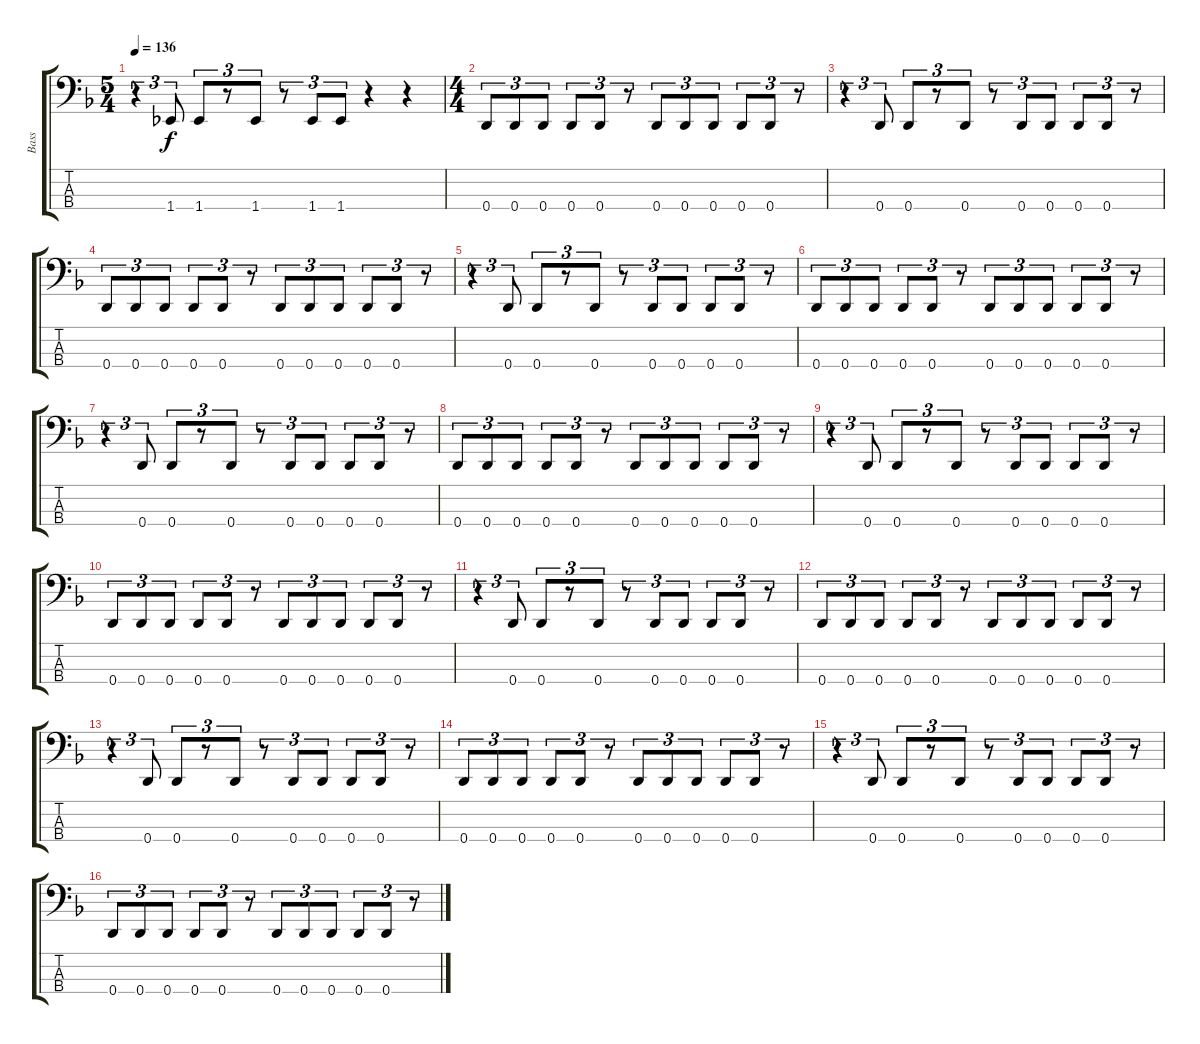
\track ("Bass" "Bass") {instrument electricbasspick}
\staff {score tabs}
\tuning (G2 D2 A1 D1) {hide}
\ts (5 4)
\tempo 136
\clef f4
\ks dminor
r.4{tu (3 2) dy f} 1.4.8{tu (3 2)} 1.4.8{tu (3 2)} r.8{tu (3 2)} 1.4.8{tu (3 2)} r.8{tu (3 2)} 1.4.8{tu (3 2)} 1.4.8{tu (3 2)} r.4 r.4 |
\ts (4 4)
0.4.8{tu (3 2)} 0.4.8{tu (3 2)} 0.4.8{tu (3 2)} 0.4.8{tu (3 2)} 0.4.8{tu (3 2)} r.8{tu (3 2)} 0.4.8{tu (3 2)} 0.4.8{tu (3 2)} 0.4.8{tu (3 2)} 0.4.8{tu (3 2)} 0.4.8{tu (3 2)} r.8{tu (3 2)} |
r.4{tu (3 2)} 0.4.8{tu (3 2)} 0.4.8{tu (3 2)} r.8{tu (3 2)} 0.4.8{tu (3 2)} r.8{tu (3 2)} 0.4.8{tu (3 2)} 0.4.8{tu (3 2)} 0.4.8{tu (3 2)} 0.4.8{tu (3 2)} r.8{tu (3 2)} |
0.4.8{tu (3 2)} 0.4.8{tu (3 2)} 0.4.8{tu (3 2)} 0.4.8{tu (3 2)} 0.4.8{tu (3 2)} r.8{tu (3 2)} 0.4.8{tu (3 2)} 0.4.8{tu (3 2)} 0.4.8{tu (3 2)} 0.4.8{tu (3 2)} 0.4.8{tu (3 2)} r.8{tu (3 2)} |
r.4{tu (3 2)} 0.4.8{tu (3 2)} 0.4.8{tu (3 2)} r.8{tu (3 2)} 0.4.8{tu (3 2)} r.8{tu (3 2)} 0.4.8{tu (3 2)} 0.4.8{tu (3 2)} 0.4.8{tu (3 2)} 0.4.8{tu (3 2)} r.8{tu (3 2)} |
0.4.8{tu (3 2)} 0.4.8{tu (3 2)} 0.4.8{tu (3 2)} 0.4.8{tu (3 2)} 0.4.8{tu (3 2)} r.8{tu (3 2)} 0.4.8{tu (3 2)} 0.4.8{tu (3 2)} 0.4.8{tu (3 2)} 0.4.8{tu (3 2)} 0.4.8{tu (3 2)} r.8{tu (3 2)} |
r.4{tu (3 2)} 0.4.8{tu (3 2)} 0.4.8{tu (3 2)} r.8{tu (3 2)} 0.4.8{tu (3 2)} r.8{tu (3 2)} 0.4.8{tu (3 2)} 0.4.8{tu (3 2)} 0.4.8{tu (3 2)} 0.4.8{tu (3 2)} r.8{tu (3 2)} |
0.4.8{tu (3 2)} 0.4.8{tu (3 2)} 0.4.8{tu (3 2)} 0.4.8{tu (3 2)} 0.4.8{tu (3 2)} r.8{tu (3 2)} 0.4.8{tu (3 2)} 0.4.8{tu (3 2)} 0.4.8{tu (3 2)} 0.4.8{tu (3 2)} 0.4.8{tu (3 2)} r.8{tu (3 2)} |
r.4{tu (3 2)} 0.4.8{tu (3 2)} 0.4.8{tu (3 2)} r.8{tu (3 2)} 0.4.8{tu (3 2)} r.8{tu (3 2)} 0.4.8{tu (3 2)} 0.4.8{tu (3 2)} 0.4.8{tu (3 2)} 0.4.8{tu (3 2)} r.8{tu (3 2)} |
0.4.8{tu (3 2)} 0.4.8{tu (3 2)} 0.4.8{tu (3 2)} 0.4.8{tu (3 2)} 0.4.8{tu (3 2)} r.8{tu (3 2)} 0.4.8{tu (3 2)} 0.4.8{tu (3 2)} 0.4.8{tu (3 2)} 0.4.8{tu (3 2)} 0.4.8{tu (3 2)} r.8{tu (3 2)} |
r.4{tu (3 2)} 0.4.8{tu (3 2)} 0.4.8{tu (3 2)} r.8{tu (3 2)} 0.4.8{tu (3 2)} r.8{tu (3 2)} 0.4.8{tu (3 2)} 0.4.8{tu (3 2)} 0.4.8{tu (3 2)} 0.4.8{tu (3 2)} r.8{tu (3 2)} |
0.4.8{tu (3 2)} 0.4.8{tu (3 2)} 0.4.8{tu (3 2)} 0.4.8{tu (3 2)} 0.4.8{tu (3 2)} r.8{tu (3 2)} 0.4.8{tu (3 2)} 0.4.8{tu (3 2)} 0.4.8{tu (3 2)} 0.4.8{tu (3 2)} 0.4.8{tu (3 2)} r.8{tu (3 2)} |
r.4{tu (3 2)} 0.4.8{tu (3 2)} 0.4.8{tu (3 2)} r.8{tu (3 2)} 0.4.8{tu (3 2)} r.8{tu (3 2)} 0.4.8{tu (3 2)} 0.4.8{tu (3 2)} 0.4.8{tu (3 2)} 0.4.8{tu (3 2)} r.8{tu (3 2)} |
0.4.8{tu (3 2)} 0.4.8{tu (3 2)} 0.4.8{tu (3 2)} 0.4.8{tu (3 2)} 0.4.8{tu (3 2)} r.8{tu (3 2)} 0.4.8{tu (3 2)} 0.4.8{tu (3 2)} 0.4.8{tu (3 2)} 0.4.8{tu (3 2)} 0.4.8{tu (3 2)} r.8{tu (3 2)} |
r.4{tu (3 2)} 0.4.8{tu (3 2)} 0.4.8{tu (3 2)} r.8{tu (3 2)} 0.4.8{tu (3 2)} r.8{tu (3 2)} 0.4.8{tu (3 2)} 0.4.8{tu (3 2)} 0.4.8{tu (3 2)} 0.4.8{tu (3 2)} r.8{tu (3 2)} |
0.4.8{tu (3 2)} 0.4.8{tu (3 2)} 0.4.8{tu (3 2)} 0.4.8{tu (3 2)} 0.4.8{tu (3 2)} r.8{tu (3 2)} 0.4.8{tu (3 2)} 0.4.8{tu (3 2)} 0.4.8{tu (3 2)} 0.4.8{tu (3 2)} 0.4.8{tu (3 2)} r.8{tu (3 2)}
